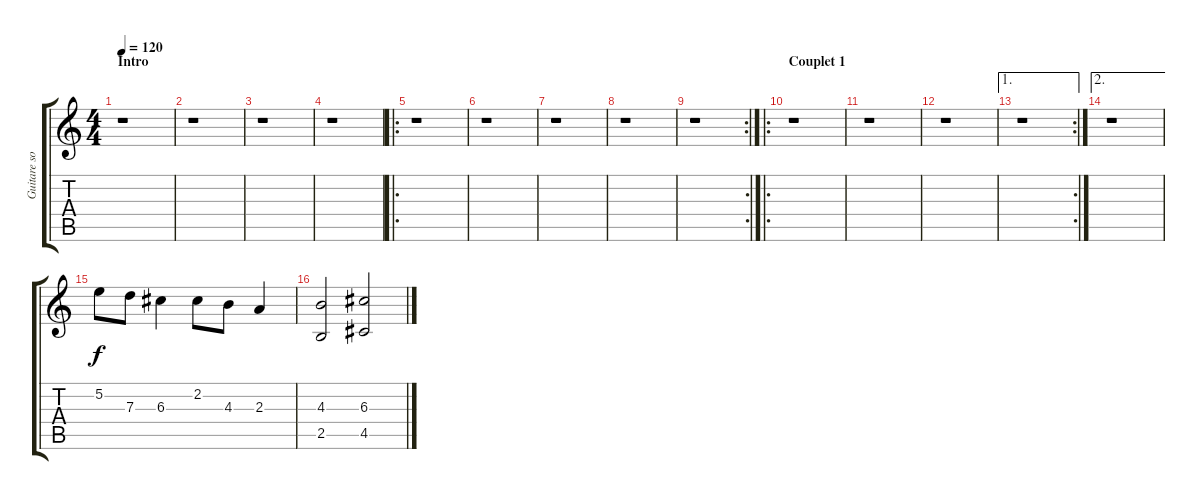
\track ("Guitare solo" "Guitare so") {instrument electricguitarjazz}
\staff {score tabs}
\tuning (E4 B3 G3 D3 A2 E2) {hide}
\ts (4 4)
\section ("" "Intro")
\tempo 120
\clef g2
\ks c
r.1{dy f instrument electricguitarjazz} |
r.1 |
r.1 |
r.1 |
\ro
r.1 |
r.1 |
r.1 |
r.1 |
\rc 2
r.1 |
\ro
\section ("" "Couplet 1")
r.1 |
r.1 |
r.1 |
\ae 1
\rc 2
r.1 |
\ae 2
r.1 |
5.2.8 7.3.8 6.3.4 2.2.8 4.3.8 2.3.4 |
(4.3 2.5).2 (6.3 4.5).2
